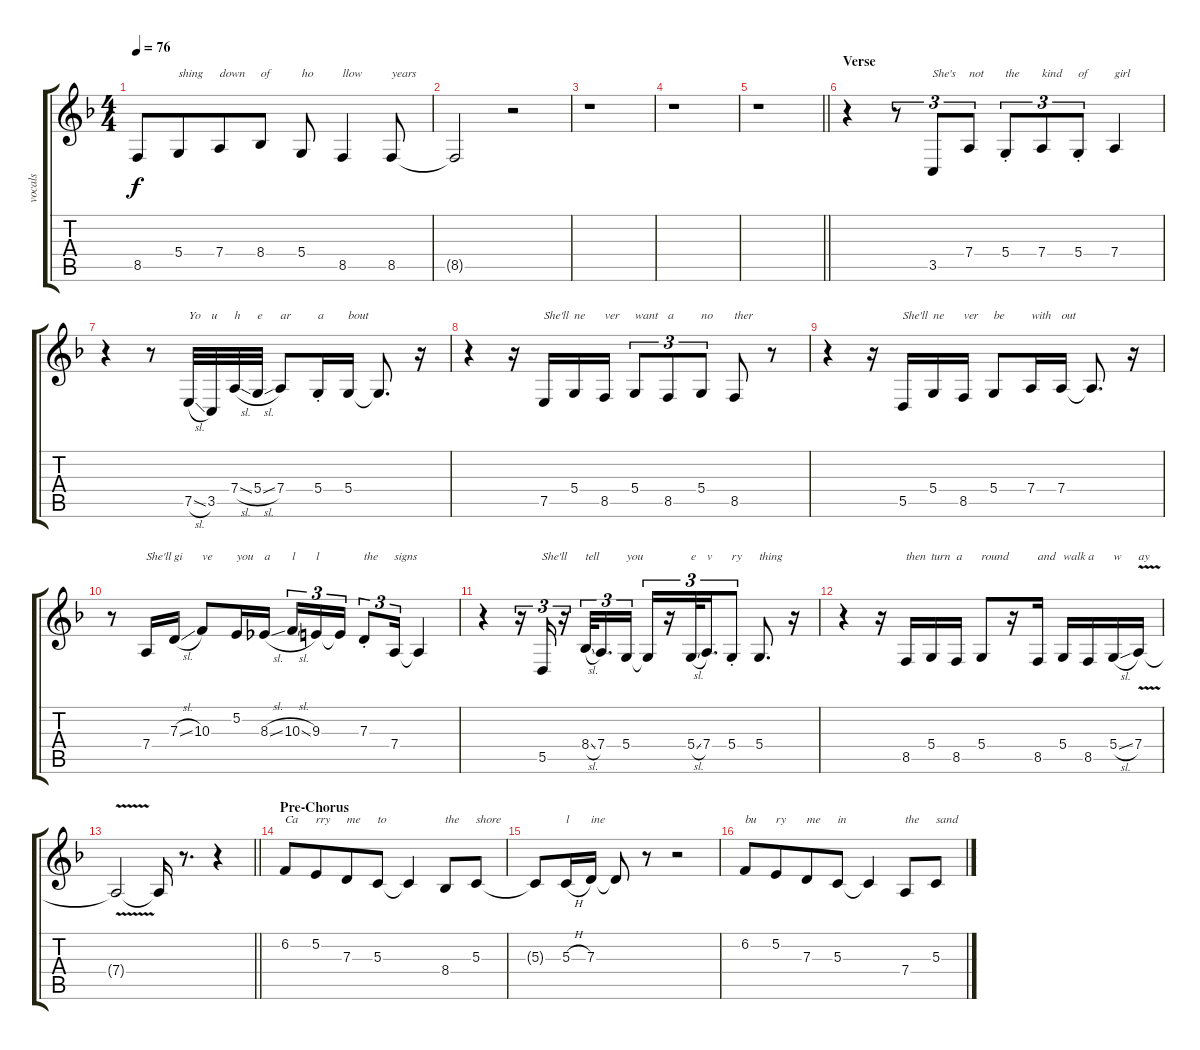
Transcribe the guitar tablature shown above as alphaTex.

\track ("vocals" "vocals") {instrument lead2sawtooth}
\staff {score tabs}
\tuning (E4 B3 G3 D3 A2 E2) {hide}
\ts (4 4)
\tempo 76
\clef g2
\ks f
8.5{t}.8{dy f} 5.4.8{txt "shing" beam merge} 7.4.8{txt "down"} 8.4.8{txt "of"} 5.4.8{txt "ho"} 8.5.4{txt "llow"} 8.5.8{txt "years"} |
8.5{t}.2 r.2 |
r.1 |
r.1 |
\barLineRight lightlight
r.1 |
\section ("" "Verse")
r.4 r.8{tu (3 2)} 3.5.8{tu (3 2) txt "She's"} 7.4.8{tu (3 2) txt "not"} 5.4{st}.8{tu (3 2) txt "the"} 7.4.8{tu (3 2) txt "kind"} 5.4{st}.8{tu (3 2) txt "of"} 7.4.4{txt "girl"} |
r.4 r.8 7.5{sl}.32{txt "Yo"} 3.5.32{txt "u"} 7.4{sl}.32{txt "h"} 5.4{sl}.32{txt "e"} 7.4.8{txt "ar"} 5.4{st}.16{txt "a"} 5.4.16{txt "bout"} 5.4{t}.8{d} r.16 |
r.4 r.16 7.5.16{txt "She'll"} 5.4.16{txt "ne"} 8.5.16{txt "ver"} 5.4.8{tu (3 2) txt "want"} 8.5.8{tu (3 2) txt "a"} 5.4.8{tu (3 2) txt "no"} 8.5.8{txt "ther"} r.8 |
r.4 r.16 5.5.16{txt "She'll"} 5.4.16{txt "ne"} 8.5.16{txt "ver"} 5.4.8{txt "be"} 7.4.16{txt "with"} 7.4.16{txt "out"} 7.4{t}.8{d} r.16 |
r.8 7.4.16{txt "She'll"} 7.3{sl}.16{txt "gi"} 10.3.8{txt "ve"} 5.2.16{txt "you"} 8.3{sl}.16{txt "a"} 10.3{sl}.16{tu (3 2) txt "l"} 9.3.16{tu (3 2) txt "l"} 9.3{t}.16{tu (3 2)} 7.3{st}.8{tu (3 2) txt "the"} 7.4.16{tu (3 2) txt "signs"} 7.4{t}.4 |
r.4 r.16{tu (3 2)} 5.5.16{tu (3 2) txt "She'll"} r.16{tu (3 2)} 8.4{sl}.32{tu (3 2) txt "tell"} 7.4.16{d tu (3 2)} 5.4.16{tu (3 2) txt "you"} 5.4{t}.16{tu (3 2)} r.16{tu (3 2)} 5.4{sl}.32{tu (3 2) txt "e"} 7.4.16{d tu (3 2) txt "v"} 5.4{st}.8{tu (3 2) txt "ry"} 5.4.8{d txt "thing"} r.16 |
r.4 r.16 8.5.16{txt "then"} 5.4.16{txt "turn"} 8.5.16{txt "a"} 5.4.8{txt "round"} r.16 8.5.16{txt "and"} 5.4.16{txt "walk"} 8.5.16{txt "a"} 5.4{sl}.16{txt "w"} 7.4{v}.16{txt "ay"} |
\barLineRight lightlight
7.4{t}.2 7.4{t}.16 r.8{d} r.4 |
\section ("" "Pre-Chorus")
6.2.8{txt "Ca"} 5.2.8{txt "rry" beam merge} 7.3.8{txt "me"} 5.3.8{txt "to"} 5.3{t}.4 8.4.8{txt "the"} 5.3.8{txt "shore"} |
5.3{t}.8 5.3{h}.16{txt "l"} 7.3.16{txt "ine"} 7.3{t}.8 r.8 r.2 |
6.2.8{txt "bu"} 5.2.8{txt "ry" beam merge} 7.3.8{txt "me"} 5.3.8{txt "in"} 5.3{t}.4 7.4.8{txt "the"} 5.3.8{txt "sand"}
